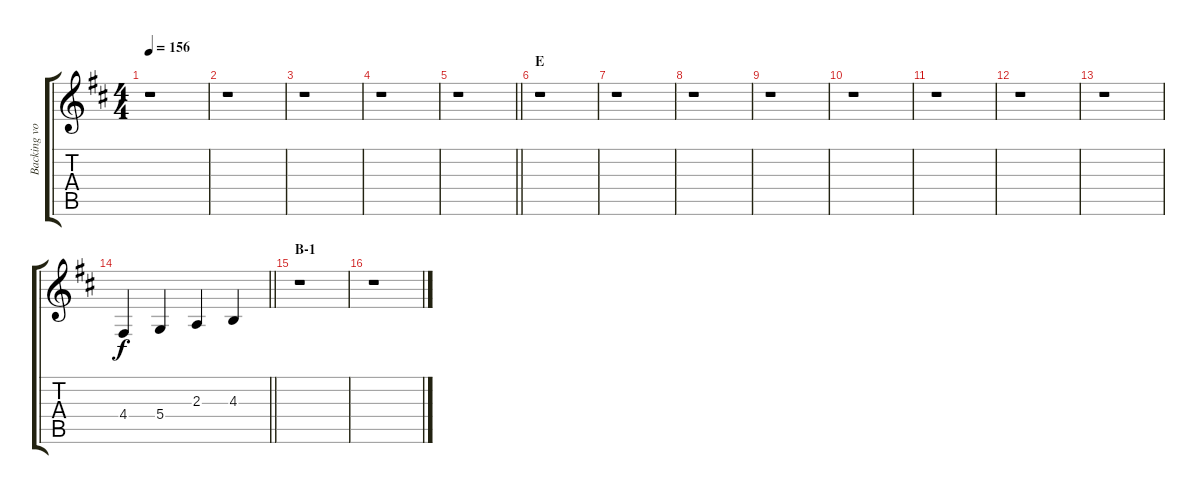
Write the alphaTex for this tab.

\track ("Backing vocal" "Backing vo") {instrument tenorsax}
\staff {score tabs}
\tuning (E4 B3 G3 D3 A2 E2) {hide}
\ts (4 4)
\tempo 156
\clef g2
\ks d
r.1{dy f} |
r.1 |
r.1 |
r.1 |
\barLineRight lightlight
r.1 |
\section ("" "E")
r.1 |
r.1 |
r.1 |
r.1 |
r.1 |
r.1 |
r.1 |
r.1 |
\barLineRight lightlight
4.4.4 5.4.4 2.3.4 4.3.4 |
\section ("" "B-1")
r.1 |
r.1
